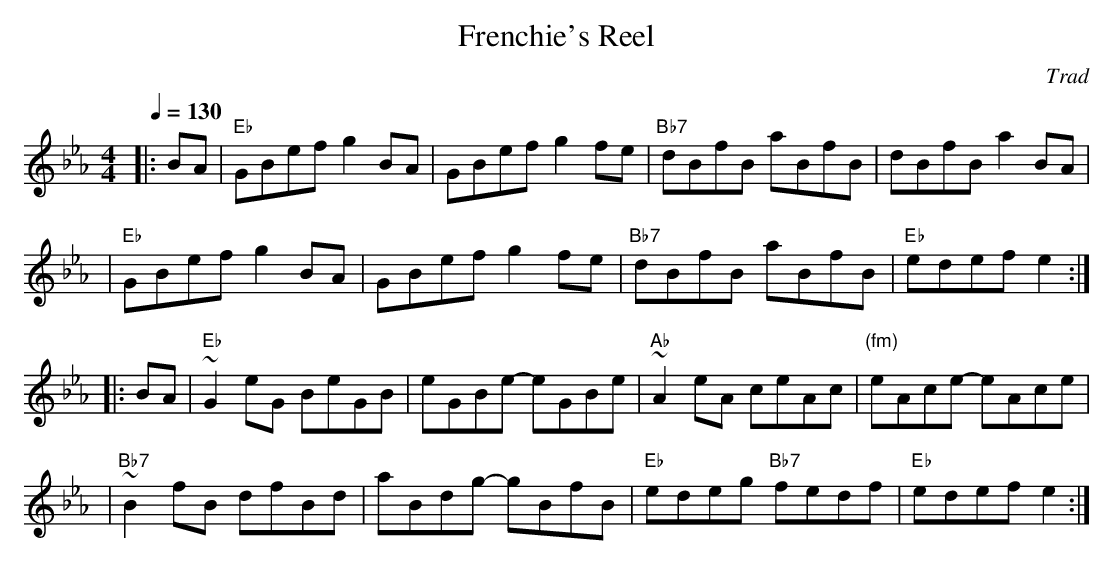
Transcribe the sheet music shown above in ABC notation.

X:1
T:Frenchie's Reel
O:Trad
M:4/4
L:1/8
Q:1/4=130
E:lw 400
K:Ebmaj
|: BA \
| "Eb"GBef g2BA | GBef g2fe | "Bb7"dBfB aBfB | dBfB a2BA |
| "Eb"GBef g2BA | GBef g2fe | "Bb7"dBfB aBfB | "Eb"edef e2 :|
|: BA \
| "Eb"~G2eG BeGB | eGBe- eGBe | "Ab"~A2eA ceAc | "(fm)"eAce- eAce |
| "Bb7"~B2fB dfBd | aBdg- gBfB | "Eb"edeg "Bb7"fedf | "Eb"edef e2 :|
